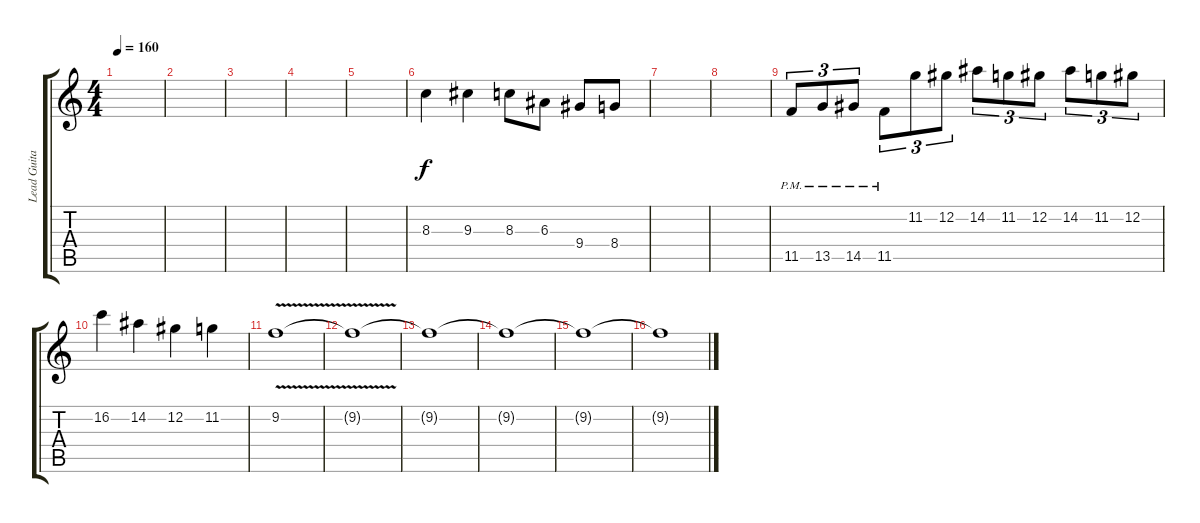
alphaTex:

\track ("Lead Guitar" "Lead Guita") {instrument distortionguitar}
\staff {score tabs}
\tuning (Db4 Ab3 E3 B2 Gb2 Db2) {hide}
\ts (4 4)
\tempo 160
\clef g2
\ks c
|
|
|
|
|
8.3.4 9.3.4 8.3.8 6.3.8 9.4.8 8.4.8 |
|
|
11.5{pm}.8{tu (3 2)} 13.5{pm}.8{tu (3 2)} 14.5{pm}.8{tu (3 2)} 11.5{pm}.8{tu (3 2)} 11.2.8{tu (3 2)} 12.2.8{tu (3 2)} 14.2.8{tu (3 2)} 11.2.8{tu (3 2)} 12.2.8{tu (3 2)} 14.2.8{tu (3 2)} 11.2.8{tu (3 2)} 12.2.8{tu (3 2)} |
16.2.4 14.2.4 12.2.4 11.2.4 |
9.2{v}.1 |
9.2{t}.1 |
9.2{t}.1 |
9.2{t}.1 |
9.2{t}.1 |
9.2{t}.1
